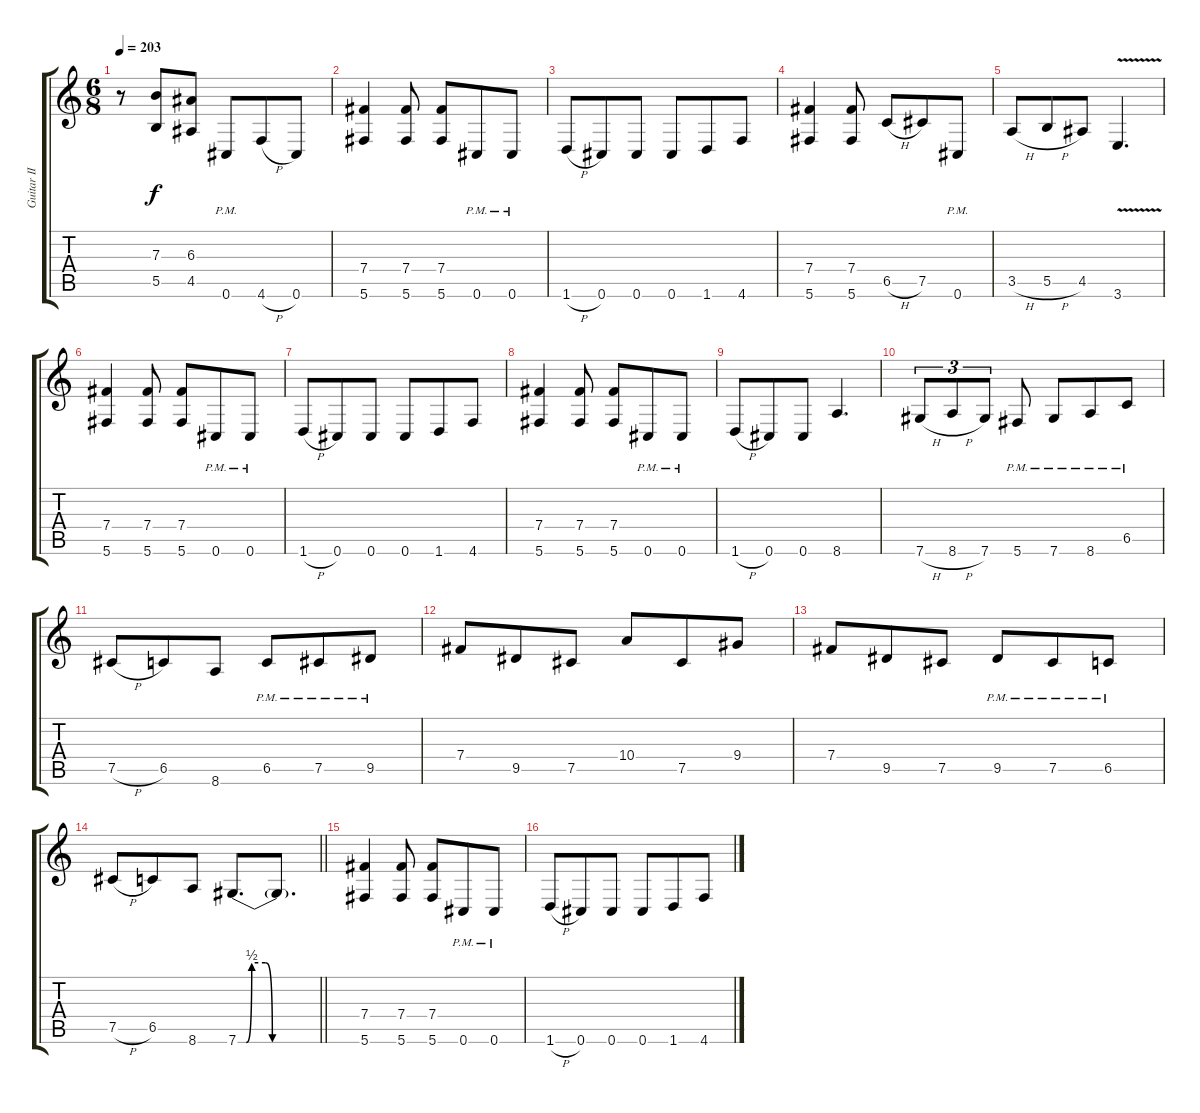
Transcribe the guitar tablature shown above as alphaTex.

\track ("Guitar II" "Guitar II") {instrument distortionguitar}
\staff {score tabs}
\tuning (Db4 Ab3 E3 B2 Gb2 Db2) {hide}
\ts (6 8)
\tempo 203
\clef g2
\ks c
r.8{dy f} (7.3 5.5).8 (6.3 4.5).8 0.6{pm}.8 4.6{h}.8 0.6.8 |
(7.4 5.6).4 (7.4 5.6).8 (7.4 5.6).8 0.6{pm}.8 0.6{pm}.8 |
1.6{h}.8 0.6.8 0.6.8 0.6.8 1.6.8 4.6.8 |
(7.4 5.6).4 (7.4 5.6).8 6.5{h}.8 7.5.8 0.6{pm}.8 |
3.5{h}.8 5.5{h}.8 4.5.8 3.6{v}.4{d} |
(7.4 5.6).4 (7.4 5.6).8 (7.4 5.6).8 0.6{pm}.8 0.6{pm}.8 |
1.6{h}.8 0.6.8 0.6.8 0.6.8 1.6.8 4.6.8 |
(7.4 5.6).4 (7.4 5.6).8 (7.4 5.6).8 0.6{pm}.8 0.6{pm}.8 |
1.6{h}.8 0.6.8 0.6.8 8.6.4{d} |
7.6{h}.8{tu (3 2)} 8.6{h}.8{tu (3 2)} 7.6.8{tu (3 2)} 5.6{pm}.8 7.6{pm}.8 8.6{pm}.8 6.5{pm}.8 |
7.5{h}.8 6.5.8 8.6.8 6.5{pm}.8 7.5{pm}.8 9.5{pm}.8 |
7.4.8 9.5.8 7.5.8 10.4.8 7.5.8 9.4.8 |
7.4.8 9.5.8 7.5.8 9.5{pm}.8 7.5{pm}.8 6.5{pm}.8 |
\barLineRight lightlight
7.5{h}.8 6.5.8 8.6.8 7.6{be (custom 0 0 6 0 10 2 20 2 25 0 30 0 60 0)}.8{d} 7.6{t}.8{d} |
(7.4 5.6).4 (7.4 5.6).8 (7.4 5.6).8 0.6{pm}.8 0.6{pm}.8 |
1.6{h}.8 0.6.8 0.6.8 0.6.8 1.6.8 4.6.8
